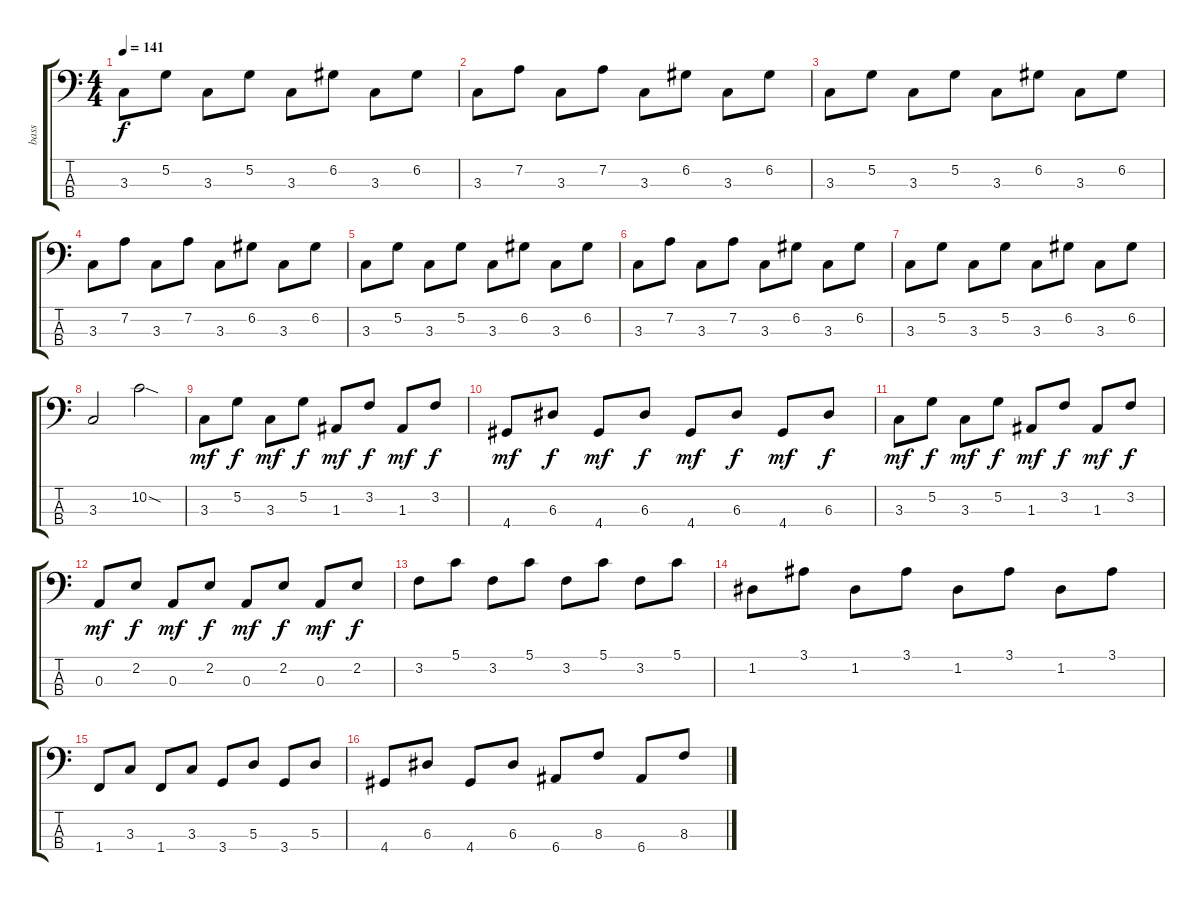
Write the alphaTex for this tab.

\track ("bass" "bass") {instrument electricbassfinger}
\staff {score tabs}
\tuning (G2 D2 A1 E1) {hide}
\ts (4 4)
\tempo 141
\clef f4
\ks c
3.3.8{dy f} 5.2.8 3.3.8 5.2.8 3.3.8 6.2.8 3.3.8 6.2.8 |
3.3.8 7.2.8 3.3.8 7.2.8 3.3.8 6.2.8 3.3.8 6.2.8 |
3.3.8 5.2.8 3.3.8 5.2.8 3.3.8 6.2.8 3.3.8 6.2.8 |
3.3.8 7.2.8 3.3.8 7.2.8 3.3.8 6.2.8 3.3.8 6.2.8 |
3.3.8 5.2.8 3.3.8 5.2.8 3.3.8 6.2.8 3.3.8 6.2.8 |
3.3.8 7.2.8 3.3.8 7.2.8 3.3.8 6.2.8 3.3.8 6.2.8 |
3.3.8 5.2.8 3.3.8 5.2.8 3.3.8 6.2.8 3.3.8 6.2.8 |
3.3.2 10.2{sod}.2{volume 9} |
3.3.8{dy mf} 5.2.8{dy f} 3.3.8{dy mf} 5.2.8{dy f} 1.3.8{dy mf} 3.2.8{dy f} 1.3.8{dy mf} 3.2.8{dy f} |
4.4.8{dy mf} 6.3.8{dy f} 4.4.8{dy mf} 6.3.8{dy f} 4.4.8{dy mf} 6.3.8{dy f} 4.4.8{dy mf} 6.3.8{dy f} |
3.3.8{dy mf} 5.2.8{dy f} 3.3.8{dy mf} 5.2.8{dy f} 1.3.8{dy mf} 3.2.8{dy f} 1.3.8{dy mf} 3.2.8{dy f} |
0.3.8{dy mf} 2.2.8{dy f} 0.3.8{dy mf} 2.2.8{dy f} 0.3.8{dy mf} 2.2.8{dy f} 0.3.8{dy mf} 2.2.8{dy f} |
3.2.8 5.1.8 3.2.8 5.1.8 3.2.8 5.1.8 3.2.8 5.1.8 |
1.2.8 3.1.8 1.2.8 3.1.8 1.2.8 3.1.8 1.2.8 3.1.8 |
1.4.8 3.3.8 1.4.8 3.3.8 3.4.8 5.3.8 3.4.8 5.3.8 |
4.4.8 6.3.8 4.4.8 6.3.8 6.4.8 8.3.8 6.4.8 8.3.8
